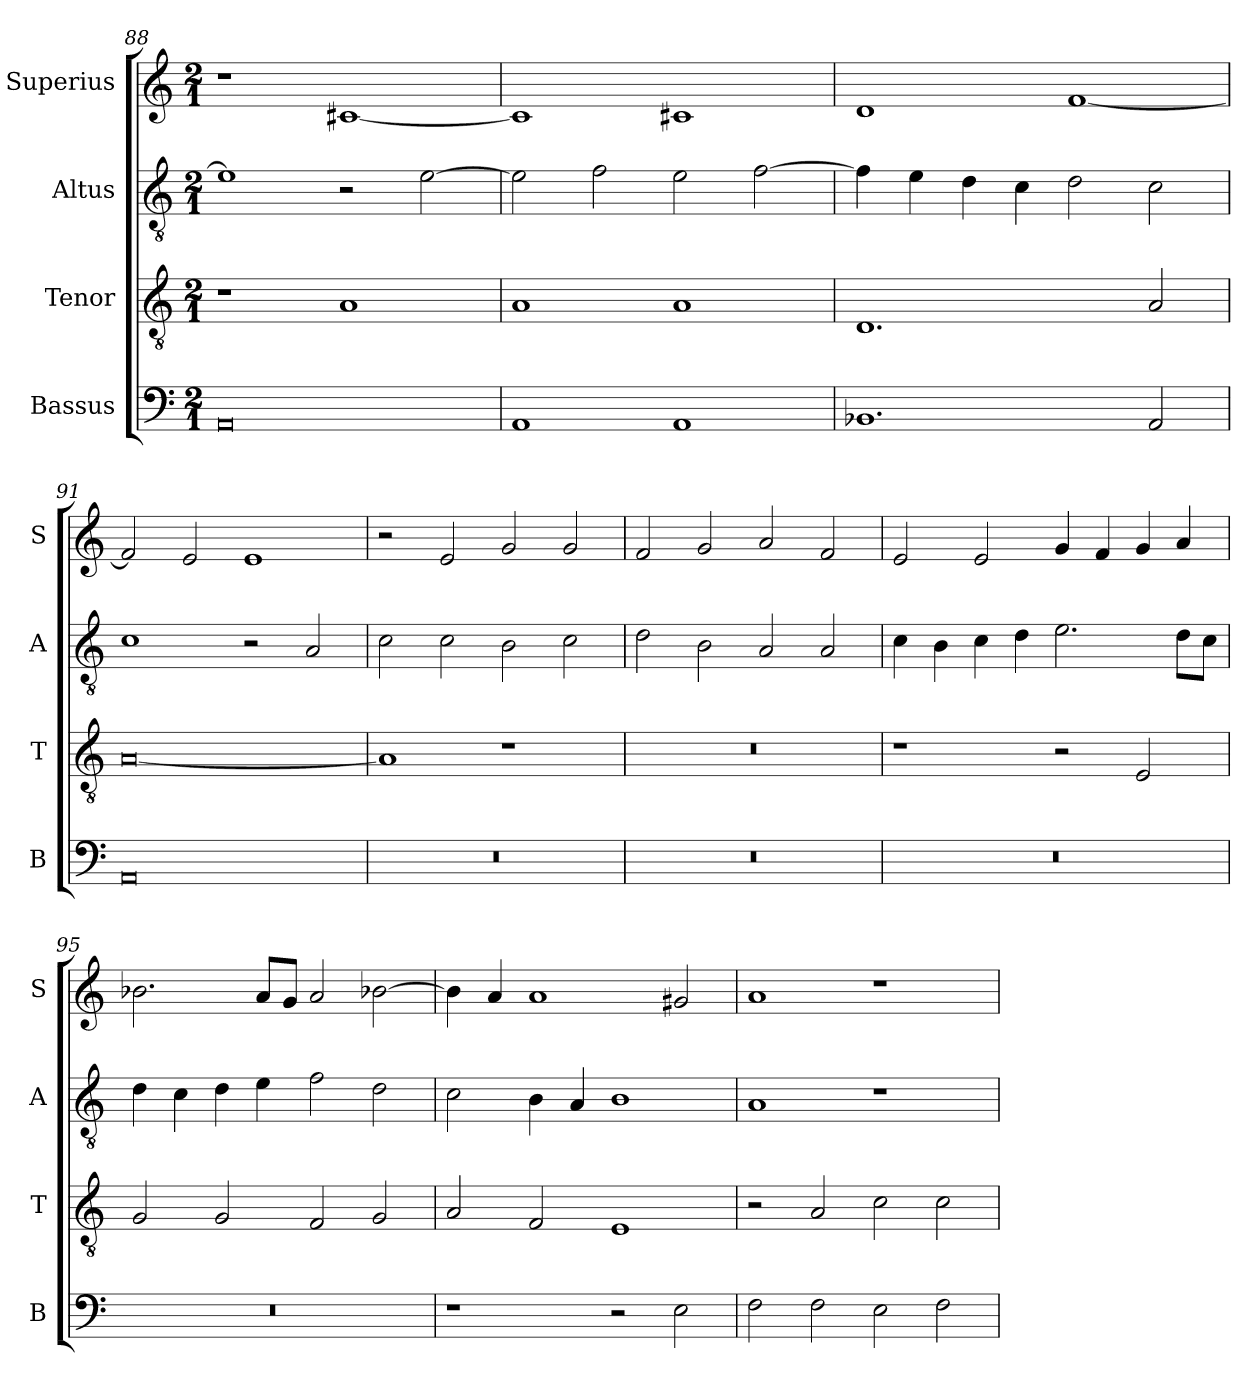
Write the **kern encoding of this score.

**kern	**kern	**kern	**kern
*part4	*part3	*part2	*part1
*staff4	*staff3	*staff2	*staff1
*I"Bassus	*I"Tenor	*I"Altus	*I"Superius
*I'B	*I'T	*I'A	*I'S
*clefF4	*clefGv2	*clefGv2	*clefG2
*k[]	*k[]	*k[]	*k[]
*C:	*C:	*C:	*C:
*M2/1	*M2/1	*M2/1	*M2/1
=88	=88	=88	=88
0AA	1r	1e]	1r
.	1A	2r	[1c#X
.	.	[2e	.
=89	=89	=89	=89
1AA	1A	2e]	1c#]
.	.	2f	.
1AA	1A	2e	1c#X
.	.	[2f	.
=90	=90	=90	=90
1.BB-X	1.D	4f]	1d
.	.	4e	.
.	.	4d	.
.	.	4c	.
.	.	2d	[1f
2AA	2A	2c	.
=91	=91	=91	=91
0AA	[0A	1c	2f]
.	.	.	2e
.	.	2r	1e
.	.	2A	.
=92	=92	=92	=92
0r	1A]	2c	2r
.	.	2c	2e
.	1r	2B	2g
.	.	2c	2g
=93	=93	=93	=93
0r	0r	2d	2f
.	.	2B	2g
.	.	2A	2a
.	.	2A	2f
=94	=94	=94	=94
0r	1r	4c	2e
.	.	4B	.
.	.	4c	2e
.	.	4d	.
.	2r	2.e	4g
.	.	.	4f
.	2E	.	4g
.	.	8dL	4a
.	.	8cJ	.
=95	=95	=95	=95
0r	2G	4d	2.b-X
.	.	4c	.
.	2G	4d	.
.	.	4e	8aL
.	.	.	8gJ
.	2F	2f	2a
.	2G	2d	[2b-X
=96	=96	=96	=96
1r	2A	2c	4b-]
.	.	.	4a
.	2F	4B	1a
.	.	4A	.
2r	1E	1B	.
2E	.	.	2g#X
=97	=97	=97	=97
2F	2r	1A	1a
2F	2A	.	.
2E	2c	1r	1r
2F	2c	.	.
=	=	=	=
*-	*-	*-	*-
